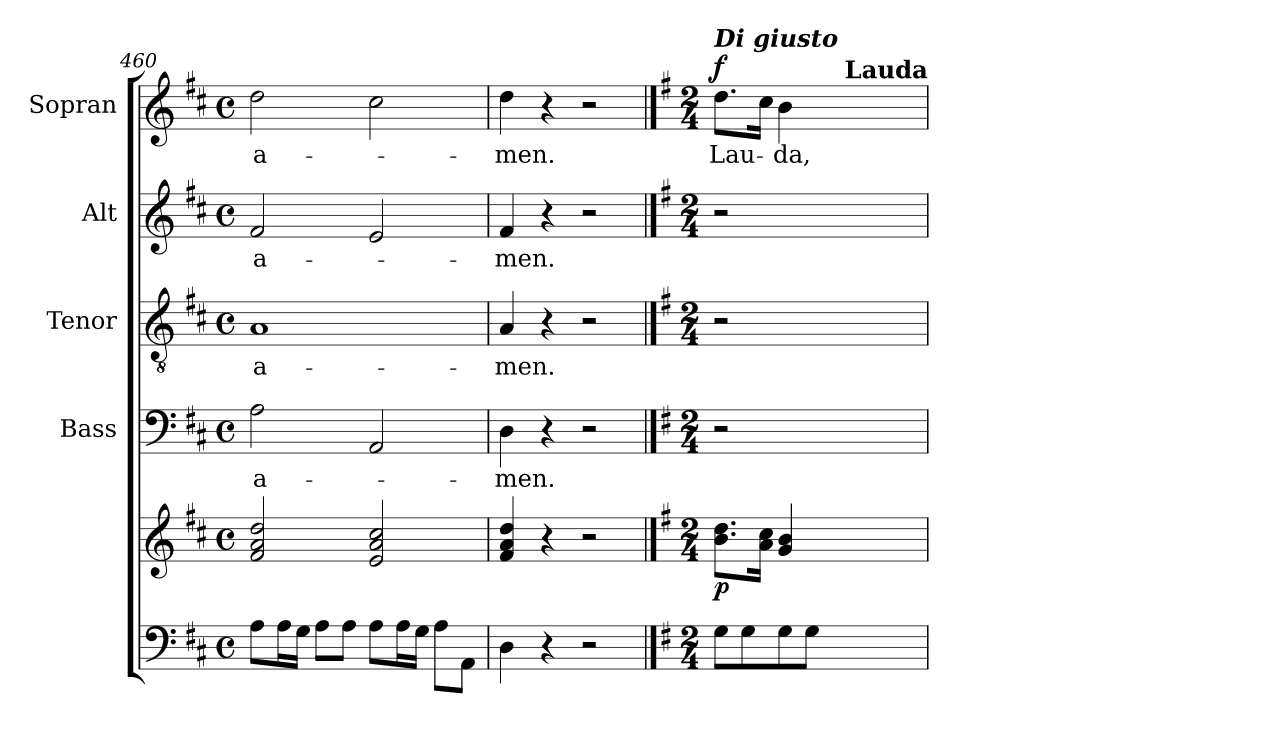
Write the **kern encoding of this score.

**kern	**kern	**dynam	**kern	**text	**kern	**text	**kern	**text	**kern	**text	**dynam
*part5	*part5	*part5	*part4	*part4	*part3	*part3	*part2	*part2	*part1	*part1	*part1
*staff6	*staff5	*staff5/6	*staff4	*staff4	*staff3	*staff3	*staff2	*staff2	*staff1	*staff1	*staff1
*	*	*	*I"Bass	*	*I"Tenor	*	*I"Alt	*	*I"Sopran	*	*
*	*	*	*I'B.	*	*I'T.	*	*I'A.	*	*I'S.	*	*
*clefF4	*clefG2	*	*clefF4	*	*clefGv2	*	*clefG2	*	*clefG2	*	*
*k[f#c#]	*k[f#c#]	*	*k[f#c#]	*	*k[f#c#]	*	*k[f#c#]	*	*k[f#c#]	*	*
*D:	*D:	*	*D:	*	*D:	*	*D:	*	*D:	*	*
*M4/4	*M4/4	*	*M4/4	*	*M4/4	*	*M4/4	*	*M4/4	*	*
*met(c)	*met(c)	*	*met(c)	*	*met(c)	*	*met(c)	*	*met(c)	*	*
=460	=460	=460	=460	=460	=460	=460	=460	=460	=460	=460	=460
!	!	!	!	!LO:LY:b	!	!LO:LY:b	!	!LO:LY:b	!	!LO:LY:b	!
8A\L	2f#/ 2a/ 2dd/	.	2A\	a-	1A	a-	2f#/	a-	2dd\	a-	.
16A\L	.	.	.	.	.	.	.	.	.	.	.
16G\JJ	.	.	.	.	.	.	.	.	.	.	.
8A\L	.	.	.	.	.	.	.	.	.	.	.
8A\J	.	.	.	.	.	.	.	.	.	.	.
8A\L	2e/ 2a/ 2cc#/	.	2AA/	.	.	.	2e/	.	2cc#\	.	.
16A\L	.	.	.	.	.	.	.	.	.	.	.
16G\JJ	.	.	.	.	.	.	.	.	.	.	.
8A\L	.	.	.	.	.	.	.	.	.	.	.
8AA\J	.	.	.	.	.	.	.	.	.	.	.
=461	=461	=461	=461	=461	=461	=461	=461	=461	=461	=461	=461
!	!	!	!	!LO:LY:b	!	!LO:LY:b	!	!LO:LY:b	!	!LO:LY:b	!
4D\	4f#/ 4a/ 4dd/	.	4D\	-men.	4A/	-men.	4f#/	-men.	4dd\	-men.	.
4r	4r	.	4r	.	4r	.	4r	.	4r	.	.
2r	2r	.	2r	.	2r	.	2r	.	2r	.	.
!!LO:PB:g=z
==462	==462	==462	==462	==462	==462	==462	==462	==462	==462	==462	==462
*k[f#]	*k[f#]	*	*k[f#]	*	*k[f#]	*	*k[f#]	*	*k[f#]	*	*
*G:	*G:	*	*G:	*	*G:	*	*G:	*	*G:	*	*
*M2/4	*M2/4	*	*M2/4	*	*M2/4	*	*M2/4	*	*M2/4	*	*
!	!	!	!	!	!	!	!	!	!LO:TX:a:Bi:t=Di giusto	!	!
!	!	!LO:DY:b	!	!	!	!	!	!	!	!LO:LY:b	!LO:DY:a
8G\L	8.b\ 8.dd\L	p	2r	.	2r	.	2r	.	8.dd\L	Lau-	f
8G\	.	.	.	.	.	.	.	.	.	.	.
.	16a\ 16cc\Jk	.	.	.	.	.	.	.	16cc\Jk	.	.
!	!	!	!	!	!	!	!	!	!	!LO:LY:b	!
8G\	4g/ 4b/	.	.	.	.	.	.	.	4b\	-da,	.
8G\J	.	.	.	.	.	.	.	.	.	.	.
1ryy	1ryy	.	1ryy	.	1ryy	.	1ryy	.	1ryy	.	.
!	!	!	!	!	!	!	!	!	!LO:TX:a:B:t=Lauda	!	!
=	=	=	=	=	=	=	=	=	=	=	=
*-	*-	*-	*-	*-	*-	*-	*-	*-	*-	*-	*-
